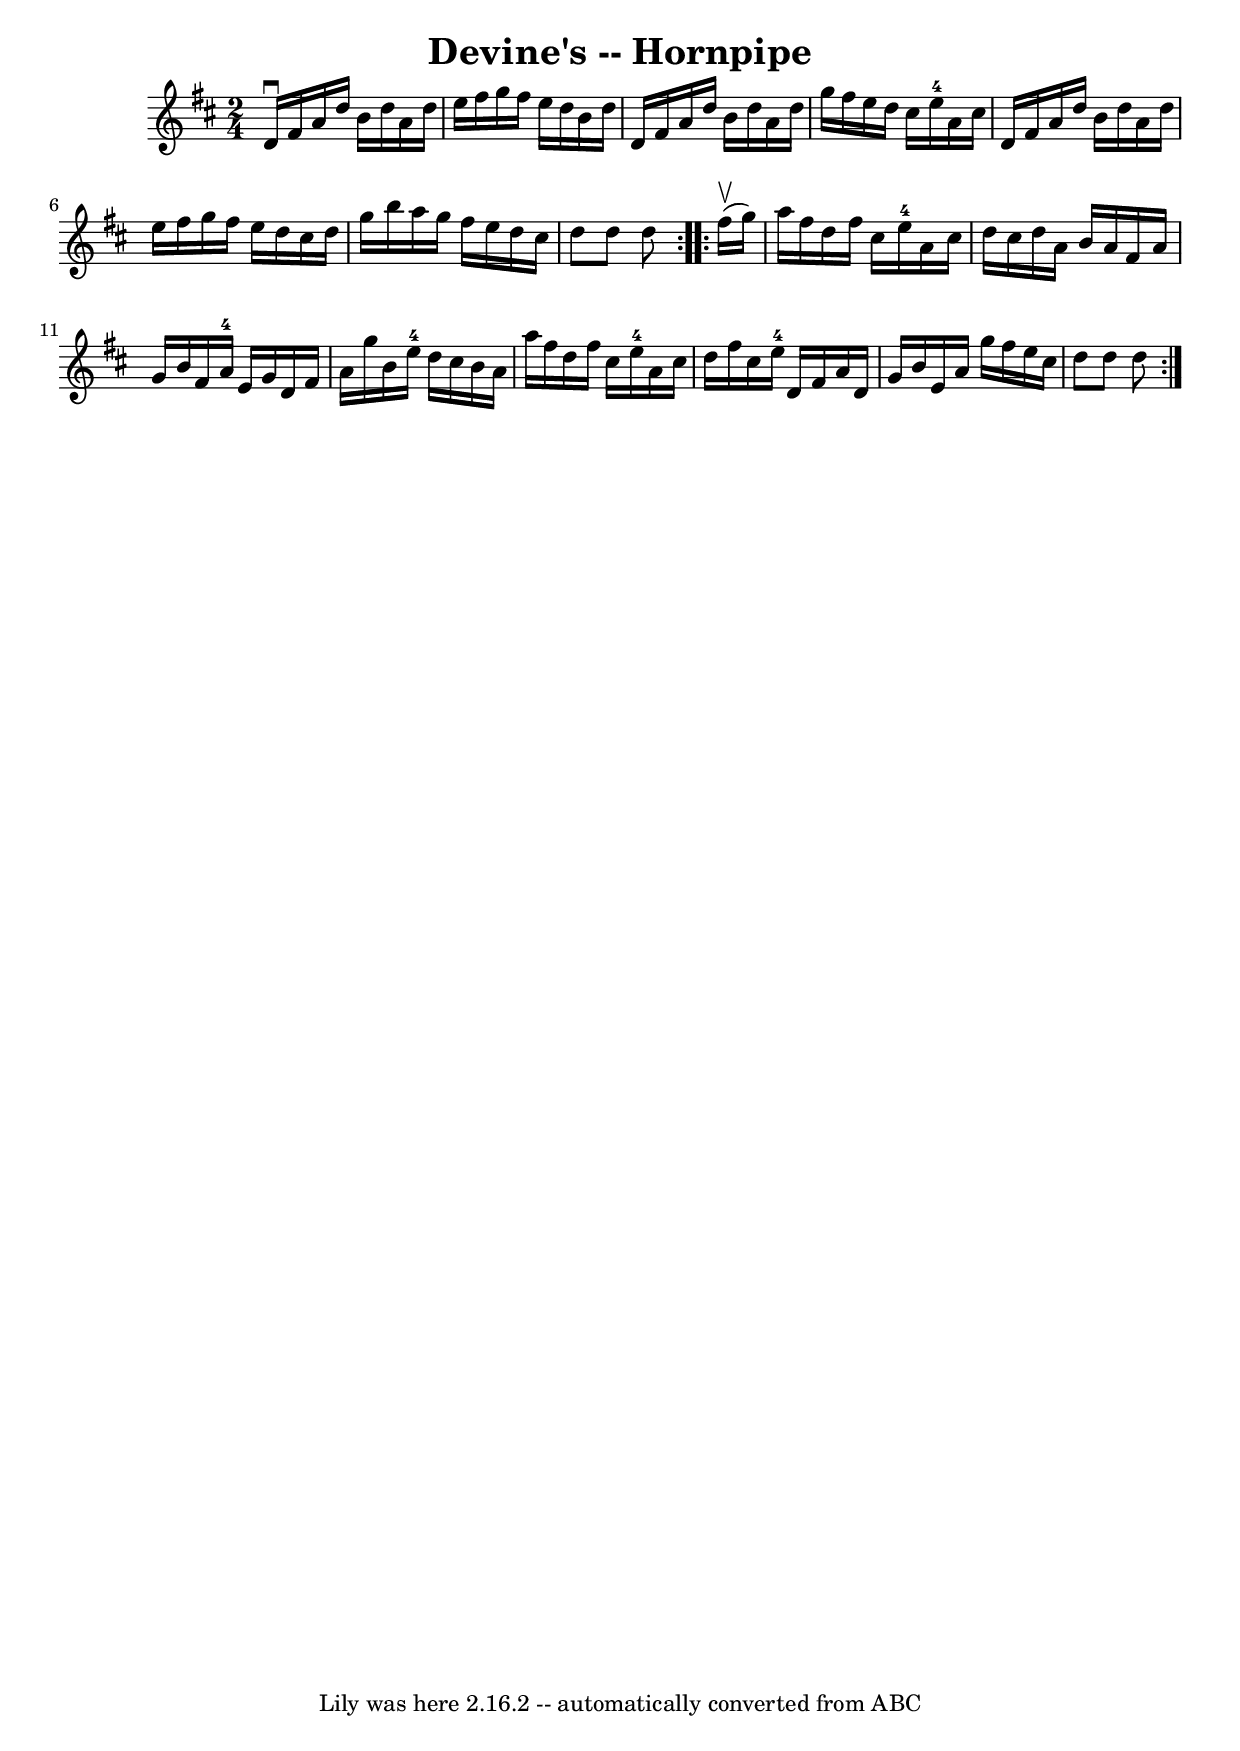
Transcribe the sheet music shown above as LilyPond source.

\version "2.16.2"
\include "Mammoth.ily"
\header {
  %% book = "Cole's 1000 Fiddle Tunes"
  crossRefNumber = "1"
  footnotes = ""
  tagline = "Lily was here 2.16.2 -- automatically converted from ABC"
  title = "Devine's -- Hornpipe"

}
voicedefault =  {



  \repeat volta 2 {

    \time 2/4 
    \key d \major
    d'16^\downbow fis'16 a'16 d''16 b'16    
    d''16 a'16 d''16  |
    e''16 fis''16 g''16 fis''16    
    e''16 d''16 b'16 d''16  |
    d'16 fis'16 a'16 d''16    
    b'16 d''16 a'16 d''16  |
    g''16 fis''16 e''16 d''16   
    cis''16 e''16-4 a'16 cis''16  |
    d'16 fis'16 a'16   
    d''16 b'16 d''16 a'16 d''16  |
    e''16 fis''16 g''16  
    fis''16 e''16 d''16 cis''16 d''16  |
    g''16 b''16    
    a''16 g''16 fis''16 e''16 d''16 cis''16  |
    d''8 d''8 
    d''8  
  }     
  \repeat volta 2 {
    fis''16 (^\upbow g''16) |
    
    a''16 fis''16 d''16 fis''16 cis''16 e''16-4 a'16 cis''16 
    |
    d''16 cis''16 d''16 a'16 b'16 a'16 fis'16 a'16 
    |
    g'16 b'16 fis'16 a'16-4 e'16 g'16 d'16    
    fis'16  |
    a'16 g''16 b'16 e''16-4 d''16 cis''16    
    b'16 a'16  |
    a''16 fis''16 d''16 fis''16 cis''16    
    e''16-4 a'16 cis''16  |
    d''16 fis''16 cis''16 e''16-4 d'16 fis'16 a'16 d'16  |
    g'16 b'16 e'16 a'16  
    g''16 fis''16 e''16 cis''16  |
    d''8 d''8 d''8  
  }   

}

\score{
  <<

    \context Staff="default"
    {
      \voicedefault 
      
    }

  >>
  \layout {
    
  }
  \midi {
  }

}
